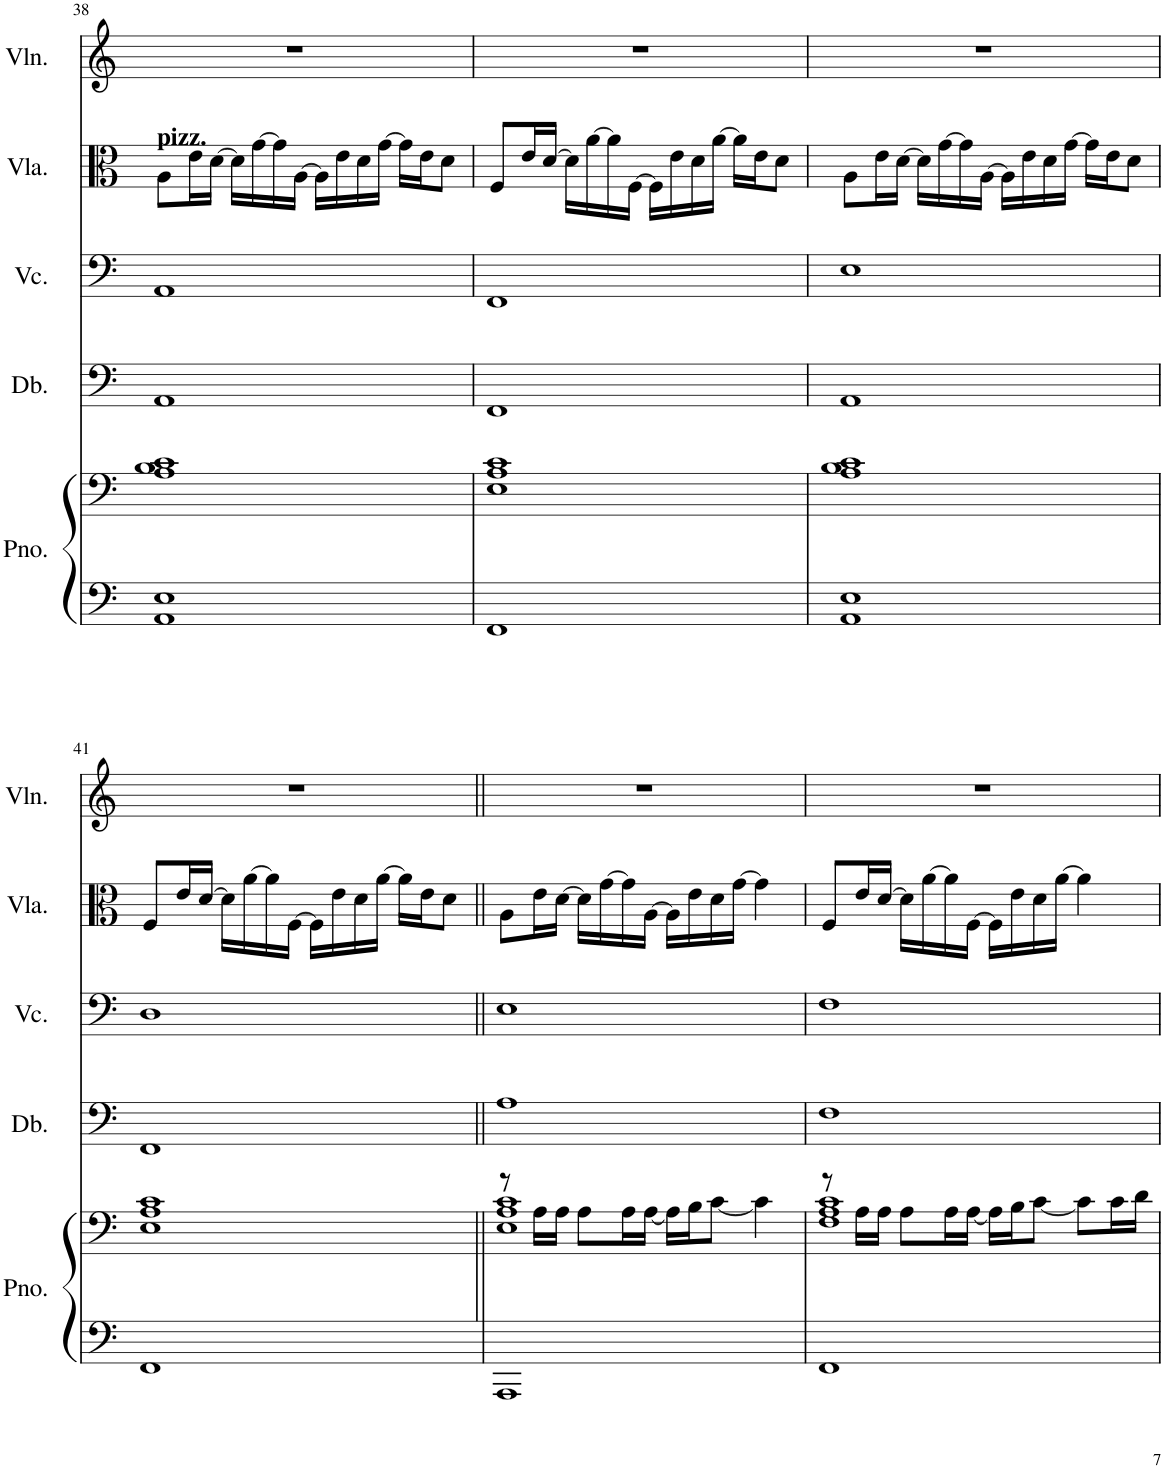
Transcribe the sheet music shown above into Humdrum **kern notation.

**kern	**kern	**kern	**kern	**kern	**kern
*part5	*part5	*part4	*part3	*part2	*part1
*staff6	*staff5	*staff4	*staff3	*staff2	*staff1
*I"Piano	*	*I"Double Bass	*I"Violoncello	*I"Viola	*I"Violin
*I'Pno.	*	*I'Db.	*I'Vc.	*I'Vla.	*I'Vln.
!!LO:PB:g=z
*clefF4	*clefF4	*clefF4	*clefF4	*clefC3	*clefG2
*	*	*Trd7c12	*	*	*
*k[]	*k[]	*k[]	*k[]	*k[]	*k[]
*M4/4	*M4/4	*M4/4	*M4/4	*M4/4	*M4/4
=38	=38	=38	=38	=38	=38
!	!	!	!	!LO:TX:a:B:t=pizz.	!
1AA 1E	1A 1B 1c	1AA	1AA	8A\L	1r
.	.	.	.	16e\L	.
.	.	.	.	[16d\JJ	.
.	.	.	.	16d\LL]	.
.	.	.	.	[16g\	.
.	.	.	.	16g\]	.
.	.	.	.	[16A\JJ	.
.	.	.	.	16A\LL]	.
.	.	.	.	16e\	.
.	.	.	.	16d\	.
.	.	.	.	[16g\JJ	.
.	.	.	.	16g\LL]	.
.	.	.	.	16e\J	.
.	.	.	.	8d\J	.
=39	=39	=39	=39	=39	=39
1FF	1E 1A 1c	1FF	1FF	8F/L	1r
.	.	.	.	16e/L	.
.	.	.	.	[16d/JJ	.
.	.	.	.	16d\LL]	.
.	.	.	.	[16a\	.
.	.	.	.	16a\]	.
.	.	.	.	[16F\JJ	.
.	.	.	.	16F\LL]	.
.	.	.	.	16e\	.
.	.	.	.	16d\	.
.	.	.	.	[16a\JJ	.
.	.	.	.	16a\LL]	.
.	.	.	.	16e\J	.
.	.	.	.	8d\J	.
=40	=40	=40	=40	=40	=40
1AA 1E	1A 1B 1c	1AA	1E	8A\L	1r
.	.	.	.	16e\L	.
.	.	.	.	[16d\JJ	.
.	.	.	.	16d\LL]	.
.	.	.	.	[16g\	.
.	.	.	.	16g\]	.
.	.	.	.	[16A\JJ	.
.	.	.	.	16A\LL]	.
.	.	.	.	16e\	.
.	.	.	.	16d\	.
.	.	.	.	[16g\JJ	.
.	.	.	.	16g\LL]	.
.	.	.	.	16e\J	.
.	.	.	.	8d\J	.
!!LO:LB:g=z
=41	=41	=41	=41	=41	=41
1FF	1E 1A 1c	1FF	1D	8F/L	1r
.	.	.	.	16e/L	.
.	.	.	.	[16d/JJ	.
.	.	.	.	16d\LL]	.
.	.	.	.	[16a\	.
.	.	.	.	16a\]	.
.	.	.	.	[16F\JJ	.
.	.	.	.	16F\LL]	.
.	.	.	.	16e\	.
.	.	.	.	16d\	.
.	.	.	.	[16a\JJ	.
.	.	.	.	16a\LL]	.
.	.	.	.	16e\J	.
.	.	.	.	8d\J	.
=42||	=42||	=42||	=42||	=42||	=42||
*	*^	*	*	*	*
1AAA	8r	1E 1A 1c	1A	1E	8A\L	1r
.	16A\LL	.	.	.	16e\L	.
.	16A\JJ	.	.	.	[16d\JJ	.
.	8A\L	.	.	.	16d\LL]	.
.	.	.	.	.	[16g\	.
.	16A\L	.	.	.	16g\]	.
.	[16A\JJ	.	.	.	[16A\JJ	.
.	16A\LL]	.	.	.	16A\LL]	.
.	16B\J	.	.	.	16e\	.
.	[8c\J	.	.	.	16d\	.
.	.	.	.	.	[16g\JJ	.
.	4c\]	.	.	.	4g\]	.
=43	=43	=43	=43	=43	=43	=43
1FF	8r	1F 1A 1c	1F	1F	8F/L	1r
.	16A\LL	.	.	.	16e/L	.
.	16A\JJ	.	.	.	[16d/JJ	.
.	8A\L	.	.	.	16d\LL]	.
.	.	.	.	.	[16a\	.
.	16A\L	.	.	.	16a\]	.
.	[16A\JJ	.	.	.	[16F\JJ	.
.	16A\LL]	.	.	.	16F\LL]	.
.	16B\J	.	.	.	16e\	.
.	[8c\J	.	.	.	16d\	.
.	.	.	.	.	[16a\JJ	.
.	8c\L]	.	.	.	4a\]	.
.	16c\L	.	.	.	.	.
.	16d\JJ	.	.	.	.	.
*	*v	*v	*	*	*	*
=	=	=	=	=	=
*-	*-	*-	*-	*-	*-
